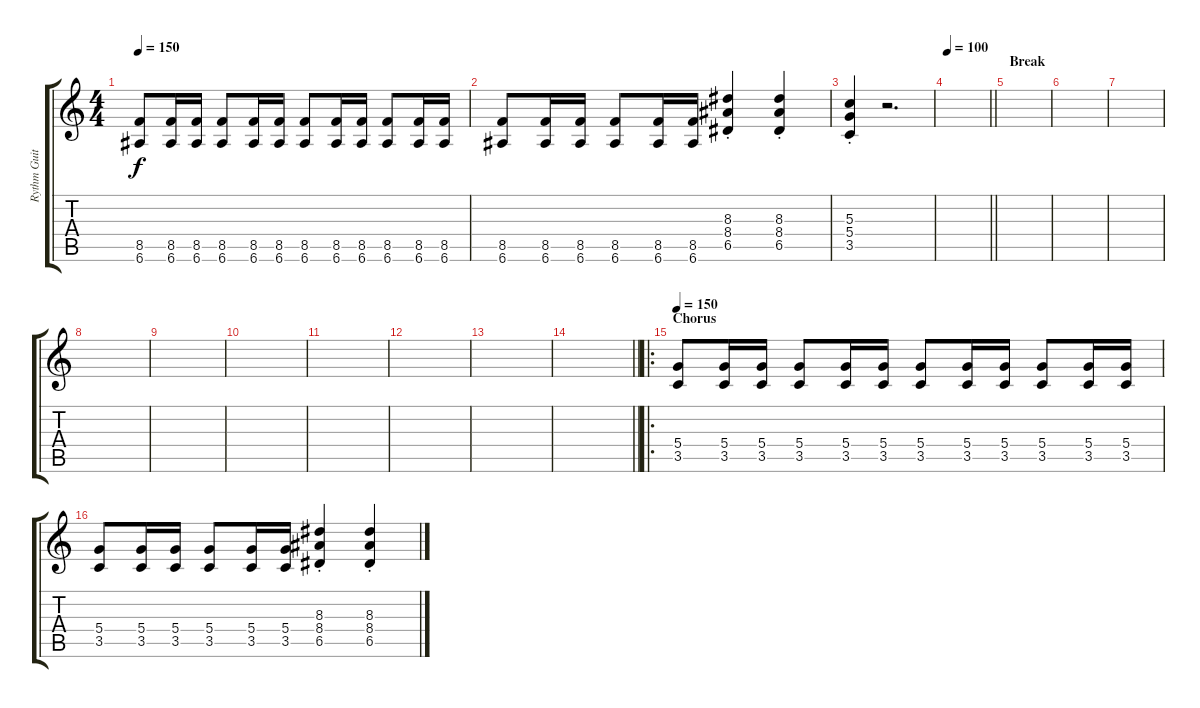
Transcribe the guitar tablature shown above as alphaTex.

\track ("Rythm Guitar" "Rythm Guit") {instrument distortionguitar}
\staff {score tabs}
\tuning (E4 B3 G3 D3 A2 E2) {hide}
\ts (4 4)
\tempo 150
\clef g2
\ks c
(8.5 6.6).8{dy f} (8.5 6.6).16 (8.5 6.6).16 (8.5 6.6).8 (8.5 6.6).16 (8.5 6.6).16 (8.5 6.6).8 (8.5 6.6).16 (8.5 6.6).16 (8.5 6.6).8 (8.5 6.6).16 (8.5 6.6).16 |
(8.5 6.6).8 (8.5 6.6).16 (8.5 6.6).16 (8.5 6.6).8 (8.5 6.6).16 (8.5 6.6).16 (8.3{st} 8.4{st} 6.5{st}).4 (8.3{st} 8.4{st} 6.5{st}).4 |
(5.3{st} 5.4{st} 3.5{st}).4 r.2{d} |
\tempo 100
\barLineRight lightlight
|
\section ("" "Break")
|
|
|
|
|
|
|
|
|
\barLineRight lightlight
|
\ro
\section ("" "Chorus")
\tempo 150
(5.4 3.5).8 (5.4 3.5).16 (5.4 3.5).16 (5.4 3.5).8 (5.4 3.5).16 (5.4 3.5).16 (5.4 3.5).8 (5.4 3.5).16 (5.4 3.5).16 (5.4 3.5).8 (5.4 3.5).16 (5.4 3.5).16 |
(5.4 3.5).8 (5.4 3.5).16 (5.4 3.5).16 (5.4 3.5).8 (5.4 3.5).16 (5.4 3.5).16 (8.3{st} 8.4{st} 6.5{st}).4 (8.3{st} 8.4{st} 6.5{st}).4
